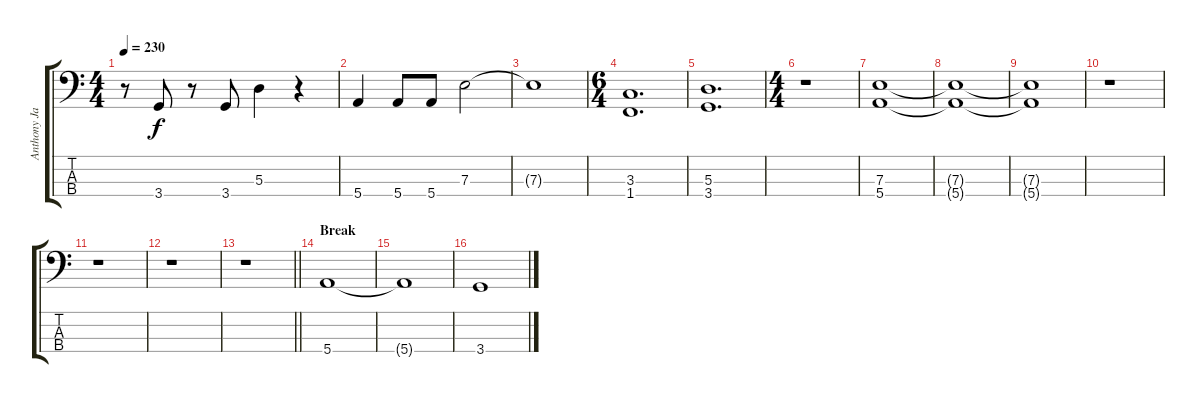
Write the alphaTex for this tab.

\track ("Anthony Jackson" "Anthony Ja") {instrument electricbassfinger}
\staff {score tabs}
\tuning (G2 D2 A1 E1) {hide}
\ts (4 4)
\tempo 230
\clef f4
\ks c
r.8{dy f} 3.4.8 r.8 3.4.8 5.3.4 r.4 |
5.4.4 5.4.8 5.4.8 7.3.2 |
7.3{t}.1 |
\ts (6 4)
(3.3 1.4).1{d} |
(5.3 3.4).1{d} |
\ts (4 4)
r.1 |
(7.3 5.4).1 |
(7.3{t} 5.4{t}).1 |
(7.3{t} 5.4{t}).1 |
r.1 |
r.1 |
r.1 |
\barLineRight lightlight
r.1 |
\section ("" "Break")
5.4.1 |
5.4{t}.1 |
3.4.1
